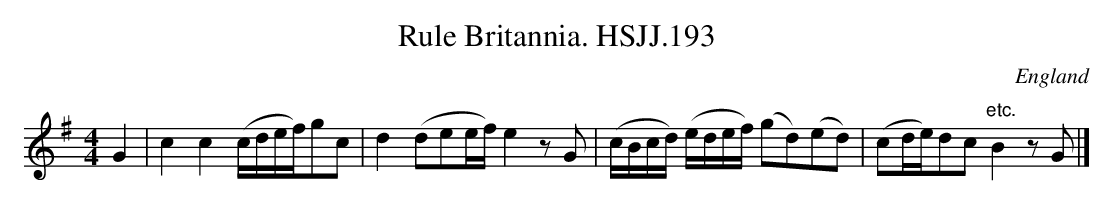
X:1
T:Rule Britannia. HSJJ.193
L:1/8
M:4/4
O:England
K:G
G2|c2c2(c/d/e/f/)gc|d2(dee/f/)e2zG|(c/B/c/d/) (e/d/e/f/) (gd)(ed)|\
(cd/e/)dc"etc."B2zG|]
